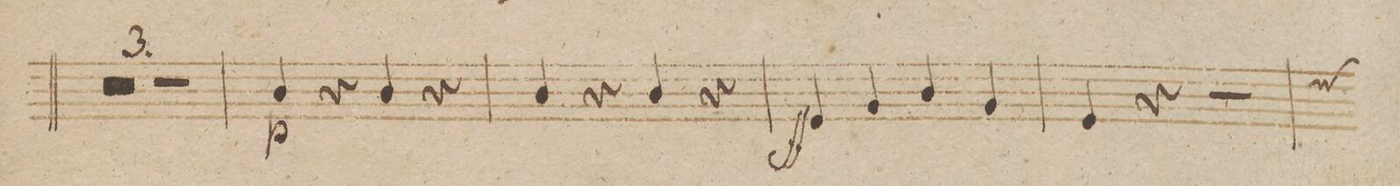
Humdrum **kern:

**kern	**dynam
*I"Viola.	*
*clefC3	*
*k[b-]	*
*met(c)	*
*M4/4	*
0r	.
=15	=15
=16	=16
1r	.
=17	=17
4c/	p
4r	.
4c/	.
4r	.
=18	=18
4c/	.
4r	.
4c/	.
4r	.
=19	=19
4F/	ff
4A/	.
4c/	.
4A/	.
=20	=20
4F/	.
4r	.
2r	.
*custos:e	*
=21	=21
*-	*-
